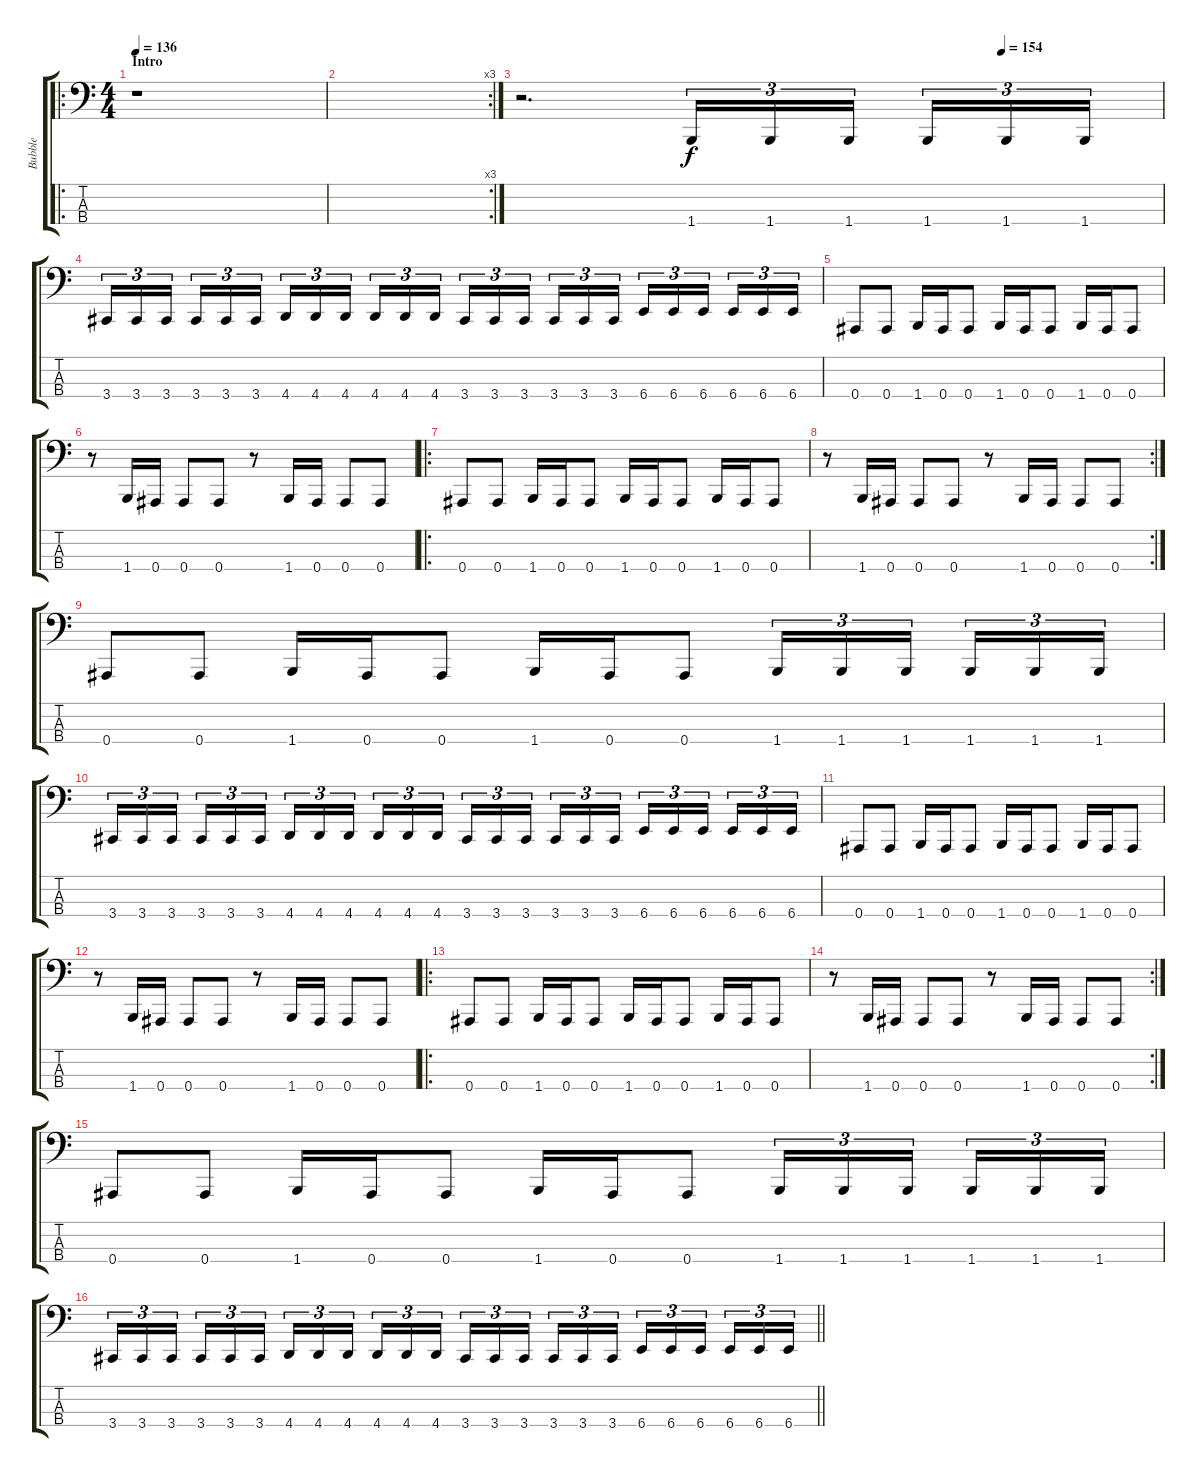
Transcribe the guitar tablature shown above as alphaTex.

\track ("Bubble" "Bubble") {instrument electricbasspick}
\staff {score tabs}
\tuning (Eb2 Bb1 F1 Bb0) {hide}
\ro
\ts (4 4)
\section ("" "Intro")
\tempo 136
\clef f4
\ks c
r.1{dy f instrument electricbasspick} |
\rc 3
|
\tempo (154 0.75)
r.2{d} 1.4.16{tu (3 2)} 1.4.16{tu (3 2)} 1.4.16{tu (3 2) beam splitsecondary} 1.4.16{tu (3 2)} 1.4.16{tu (3 2)} 1.4.16{tu (3 2)} |
3.4.16{tu (3 2)} 3.4.16{tu (3 2)} 3.4.16{tu (3 2) beam splitsecondary} 3.4.16{tu (3 2)} 3.4.16{tu (3 2)} 3.4.16{tu (3 2)} 4.4.16{tu (3 2)} 4.4.16{tu (3 2)} 4.4.16{tu (3 2) beam splitsecondary} 4.4.16{tu (3 2)} 4.4.16{tu (3 2)} 4.4.16{tu (3 2)} 3.4.16{tu (3 2)} 3.4.16{tu (3 2)} 3.4.16{tu (3 2) beam splitsecondary} 3.4.16{tu (3 2)} 3.4.16{tu (3 2)} 3.4.16{tu (3 2)} 6.4.16{tu (3 2)} 6.4.16{tu (3 2)} 6.4.16{tu (3 2) beam splitsecondary} 6.4.16{tu (3 2)} 6.4.16{tu (3 2)} 6.4.16{tu (3 2)} |
0.4.8 0.4.8 1.4.16 0.4.16 0.4.8 1.4.16 0.4.16 0.4.8 1.4.16 0.4.16 0.4.8 |
r.8 1.4.16 0.4.16 0.4.8 0.4.8 r.8 1.4.16 0.4.16 0.4.8 0.4.8 |
\ro
0.4.8 0.4.8 1.4.16 0.4.16 0.4.8 1.4.16 0.4.16 0.4.8 1.4.16 0.4.16 0.4.8 |
\rc 2
r.8 1.4.16 0.4.16 0.4.8 0.4.8 r.8 1.4.16 0.4.16 0.4.8 0.4.8 |
0.4.8 0.4.8 1.4.16 0.4.16 0.4.8 1.4.16 0.4.16 0.4.8 1.4.16{tu (3 2)} 1.4.16{tu (3 2)} 1.4.16{tu (3 2) beam splitsecondary} 1.4.16{tu (3 2)} 1.4.16{tu (3 2)} 1.4.16{tu (3 2)} |
3.4.16{tu (3 2)} 3.4.16{tu (3 2)} 3.4.16{tu (3 2) beam splitsecondary} 3.4.16{tu (3 2)} 3.4.16{tu (3 2)} 3.4.16{tu (3 2)} 4.4.16{tu (3 2)} 4.4.16{tu (3 2)} 4.4.16{tu (3 2) beam splitsecondary} 4.4.16{tu (3 2)} 4.4.16{tu (3 2)} 4.4.16{tu (3 2)} 3.4.16{tu (3 2)} 3.4.16{tu (3 2)} 3.4.16{tu (3 2) beam splitsecondary} 3.4.16{tu (3 2)} 3.4.16{tu (3 2)} 3.4.16{tu (3 2)} 6.4.16{tu (3 2)} 6.4.16{tu (3 2)} 6.4.16{tu (3 2) beam splitsecondary} 6.4.16{tu (3 2)} 6.4.16{tu (3 2)} 6.4.16{tu (3 2)} |
0.4.8 0.4.8 1.4.16 0.4.16 0.4.8 1.4.16 0.4.16 0.4.8 1.4.16 0.4.16 0.4.8 |
r.8 1.4.16 0.4.16 0.4.8 0.4.8 r.8 1.4.16 0.4.16 0.4.8 0.4.8 |
\ro
0.4.8 0.4.8 1.4.16 0.4.16 0.4.8 1.4.16 0.4.16 0.4.8 1.4.16 0.4.16 0.4.8 |
\rc 2
r.8 1.4.16 0.4.16 0.4.8 0.4.8 r.8 1.4.16 0.4.16 0.4.8 0.4.8 |
0.4.8 0.4.8 1.4.16 0.4.16 0.4.8 1.4.16 0.4.16 0.4.8 1.4.16{tu (3 2)} 1.4.16{tu (3 2)} 1.4.16{tu (3 2) beam splitsecondary} 1.4.16{tu (3 2)} 1.4.16{tu (3 2)} 1.4.16{tu (3 2)} |
\barLineRight lightlight
3.4.16{tu (3 2)} 3.4.16{tu (3 2)} 3.4.16{tu (3 2) beam splitsecondary} 3.4.16{tu (3 2)} 3.4.16{tu (3 2)} 3.4.16{tu (3 2)} 4.4.16{tu (3 2)} 4.4.16{tu (3 2)} 4.4.16{tu (3 2) beam splitsecondary} 4.4.16{tu (3 2)} 4.4.16{tu (3 2)} 4.4.16{tu (3 2)} 3.4.16{tu (3 2)} 3.4.16{tu (3 2)} 3.4.16{tu (3 2) beam splitsecondary} 3.4.16{tu (3 2)} 3.4.16{tu (3 2)} 3.4.16{tu (3 2)} 6.4.16{tu (3 2)} 6.4.16{tu (3 2)} 6.4.16{tu (3 2) beam splitsecondary} 6.4.16{tu (3 2)} 6.4.16{tu (3 2)} 6.4.16{tu (3 2)}
